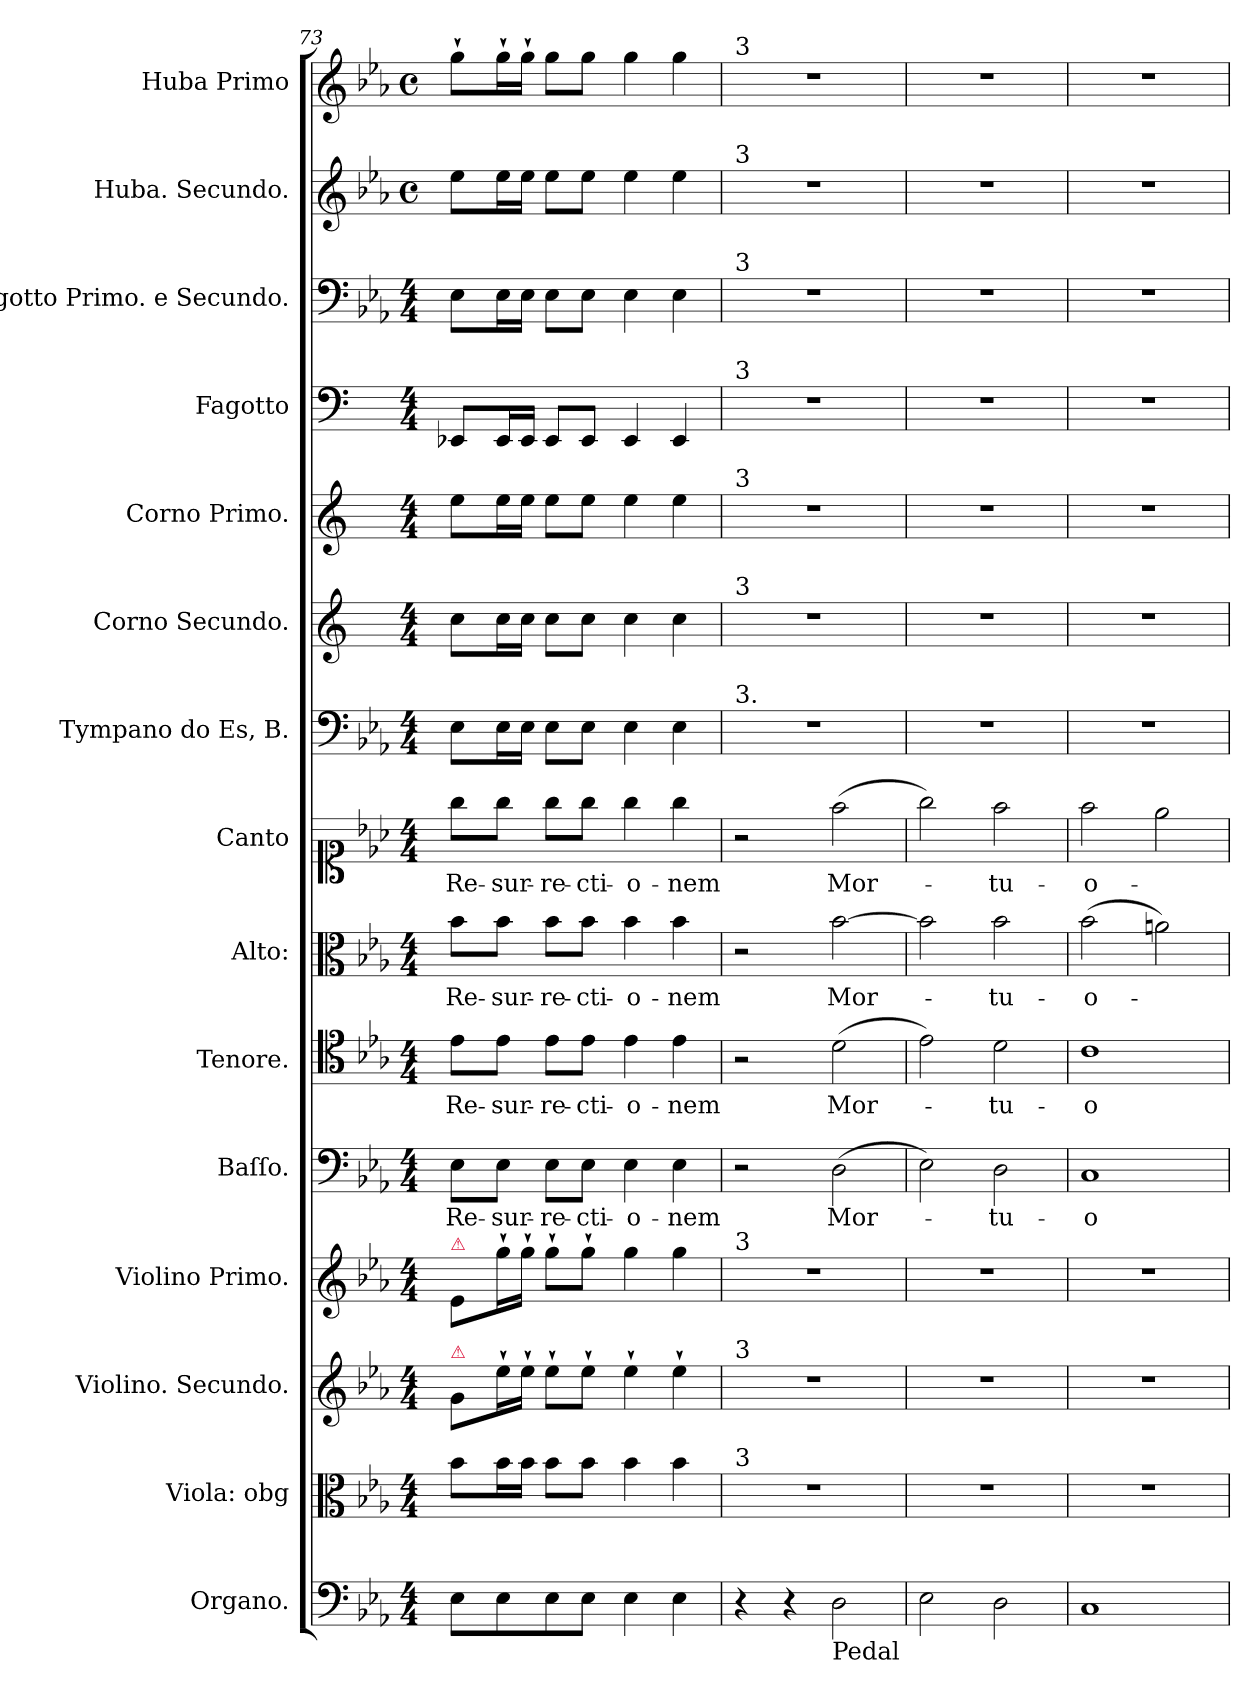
**kern	**kern	**kern	**kern	**kern	**text	**kern	**text	**kern	**text	**kern	**text	**kern	**kern	**kern	**kern	**kern	**kern	**kern
*part15	*part14	*part13	*part12	*part11	*part11	*part10	*part10	*part9	*part9	*part8	*part8	*part7	*part6	*part5	*part4	*part3	*part2	*part1
*staff15	*staff14	*staff13	*staff12	*staff11	*staff11	*staff10	*staff10	*staff9	*staff9	*staff8	*staff8	*staff7	*staff6	*staff5	*staff4	*staff3	*staff2	*staff1
*I"Organo.	*I"Viola: obg	*I"Violino. Secundo.	*I"Violino Primo.	*I"Baſſo.	*	*I"Tenore.	*	*I"Alto:	*	*I"Canto	*	*I"Tympano do Es, B.	*I"Corno Secundo.	*I"Corno Primo.	*I"Fagotto	*I"Fagotto Primo. e Secundo.	*I"Huba. Secundo.	*I"Huba Primo
*I'org	*	*	*I'vl I	*I'B	*	*I'T	*	*I'A	*	*	*	*	*	*I'cor I	*	*I'fag I	*	*
*clefF4	*clefC3	*clefG2	*clefG2	*clefF4	*	*clefC4	*	*clefC3	*	*clefC1	*	*clefF4	*clefG2	*clefG2	*clefF4	*clefF4	*clefG2	*clefG2
*	*	*	*	*	*	*	*	*	*	*	*	*	*ITrd-2c-3	*ITrd-2c-3	*	*	*	*
*k[b-e-a-]	*k[b-e-a-]	*k[b-e-a-]	*k[b-e-a-]	*k[b-e-a-]	*	*k[b-e-a-]	*	*k[b-e-a-]	*	*k[b-e-a-]	*	*k[b-e-a-]	*k[b-e-a-]	*k[b-e-a-]	*	*k[b-e-a-]	*k[b-e-a-]	*k[b-e-a-]
*E-:	*E-:	*E-:	*E-:	*E-:	*	*E-:	*	*E-:	*	*E-:	*	*E-:	*E-:	*E-:	*	*E-:	*E-:	*E-:
*M4/4	*M4/4	*M4/4	*M4/4	*M4/4	*	*M4/4	*	*M4/4	*	*M4/4	*	*M4/4	*M4/4	*M4/4	*M4/4	*M4/4	*M4/4	*M4/4
*	*	*	*	*	*	*	*	*	*	*	*	*	*	*	*	*	*met(c)	*met(c)
=73	=73	=73	=73	=73	=73	=73	=73	=73	=73	=73	=73	=73	=73	=73	=73	=73	=73	=73
!	!	!	!LO:TX:a:color=crimson:t=⚠	!	!	!	!	!	!	!	!	!	!	!	!	!	!	!
!	!	!LO:TX:a:color=crimson:t=⚠	!	!	!	!	!	!	!	!	!	!	!	!	!	!	!	!
8E-\L	8b-\L	8g/L	8e-/L	8E-\L	Re-	8e-\L	Re-	8b-\L	Re-	8gg\L	Re-	8E-\L	8ee-\L	8gg\L	8EE-/L	8E-\L	8ee-\L	8gg`\L
8E-\	16b-\L	16ee-`\L	16gg`\L	8E-\J	-sur-	8e-\J	-sur-	8b-\J	-sur-	8gg\J	-sur-	16E-\L	16ee-\L	16gg\L	16EE-/L	16E-\L	16ee-\L	16gg`\L
.	16b-\JJ	16ee-`\JJ	16gg`\JJ	.	.	.	.	.	.	.	.	16E-\JJ	16ee-\JJ	16gg\JJ	16EE-/JJ	16E-\JJ	16ee-\JJ	16gg`\JJ
8E-\	8b-\L	8ee-`\L	8gg`\L	8E-\L	-re-	8e-\L	-re-	8b-\L	-re-	8gg\L	-re-	8E-\L	8ee-\L	8gg\L	8EE-/L	8E-\L	8ee-\L	8gg\L
8E-\J	8b-\J	8ee-`\J	8gg`\J	8E-\J	-cti-	8e-\J	-cti-	8b-\J	-cti-	8gg\J	-cti-	8E-\J	8ee-\J	8gg\J	8EE-/J	8E-\J	8ee-\J	8gg\J
4E-\	4b-\	4ee-`\	4gg\	4E-\	-o-	4e-\	-o-	4b-\	-o-	4gg\	-o-	4E-\	4ee-\	4gg\	4EE-/	4E-\	4ee-\	4gg\
4E-\	4b-\	4ee-`\	4gg\	4E-\	-nem	4e-\	-nem	4b-\	-nem	4gg\	-nem	4E-\	4ee-\	4gg\	4EE-/	4E-\	4ee-\	4gg\
=74	=74	=74	=74	=74	=74	=74	=74	=74	=74	=74	=74	=74	=74	=74	=74	=74	=74	=74
!	!	!	!	!	!	!	!	!	!	!	!	!	!	!	!	!	!	!LO:TX:a:t=3
!	!	!	!	!	!	!	!	!	!	!	!	!	!	!	!	!	!LO:TX:a:t=3	!
!	!	!	!	!	!	!	!	!	!	!	!	!	!	!	!	!LO:TX:a:t=3	!	!
!	!	!	!	!	!	!	!	!	!	!	!	!	!	!	!LO:TX:a:t=3	!	!	!
!	!	!	!	!	!	!	!	!	!	!	!	!	!	!LO:TX:a:t=3	!	!	!	!
!	!	!	!	!	!	!	!	!	!	!	!	!	!LO:TX:a:t=3	!	!	!	!	!
!	!	!	!	!	!	!	!	!	!	!	!	!LO:TX:a:t=3.	!	!	!	!	!	!
!	!	!	!LO:TX:a:t=3	!	!	!	!	!	!	!	!	!	!	!	!	!	!	!
!	!	!LO:TX:a:t=3	!	!	!	!	!	!	!	!	!	!	!	!	!	!	!	!
!	!LO:TX:a:t=3	!	!	!	!	!	!	!	!	!	!	!	!	!	!	!	!	!
4r	1r	1r	1r	2r	.	2r	.	2r	.	2r	.	1r	1r	1r	1r	1r	1r	1r
4r	.	.	.	.	.	.	.	.	.	.	.	.	.	.	.	.	.	.
!LO:TX:b:t=Pedal	!	!	!	!	!	!	!	!	!	!	!	!	!	!	!	!	!	!
2D\	.	.	.	(2D\	Mor-	(2d\	Mor-	[2b-\	Mor-	(2ff\	Mor-	.	.	.	.	.	.	.
=75	=75	=75	=75	=75	=75	=75	=75	=75	=75	=75	=75	=75	=75	=75	=75	=75	=75	=75
2E-\	1r	1r	1r	2E-\)	.	2e-\)	.	2b-\]	.	2gg\)	.	1r	1r	1r	1r	1r	1r	1r
2D\	.	.	.	2D\	-tu-	2d\	-tu-	2b-\	-tu-	2ff\	-tu-	.	.	.	.	.	.	.
=76	=76	=76	=76	=76	=76	=76	=76	=76	=76	=76	=76	=76	=76	=76	=76	=76	=76	=76
1C	1r	1r	1r	1C	-o-	1c	-o-	(2b-\	-o-	2ff\	-o-	1r	1r	1r	1r	1r	1r	1r
.	.	.	.	.	.	.	.	2an\)	.	2ee-\	.	.	.	.	.	.	.	.
=	=	=	=	=	=	=	=	=	=	=	=	=	=	=	=	=	=	=
*-	*-	*-	*-	*-	*-	*-	*-	*-	*-	*-	*-	*-	*-	*-	*-	*-	*-	*-
